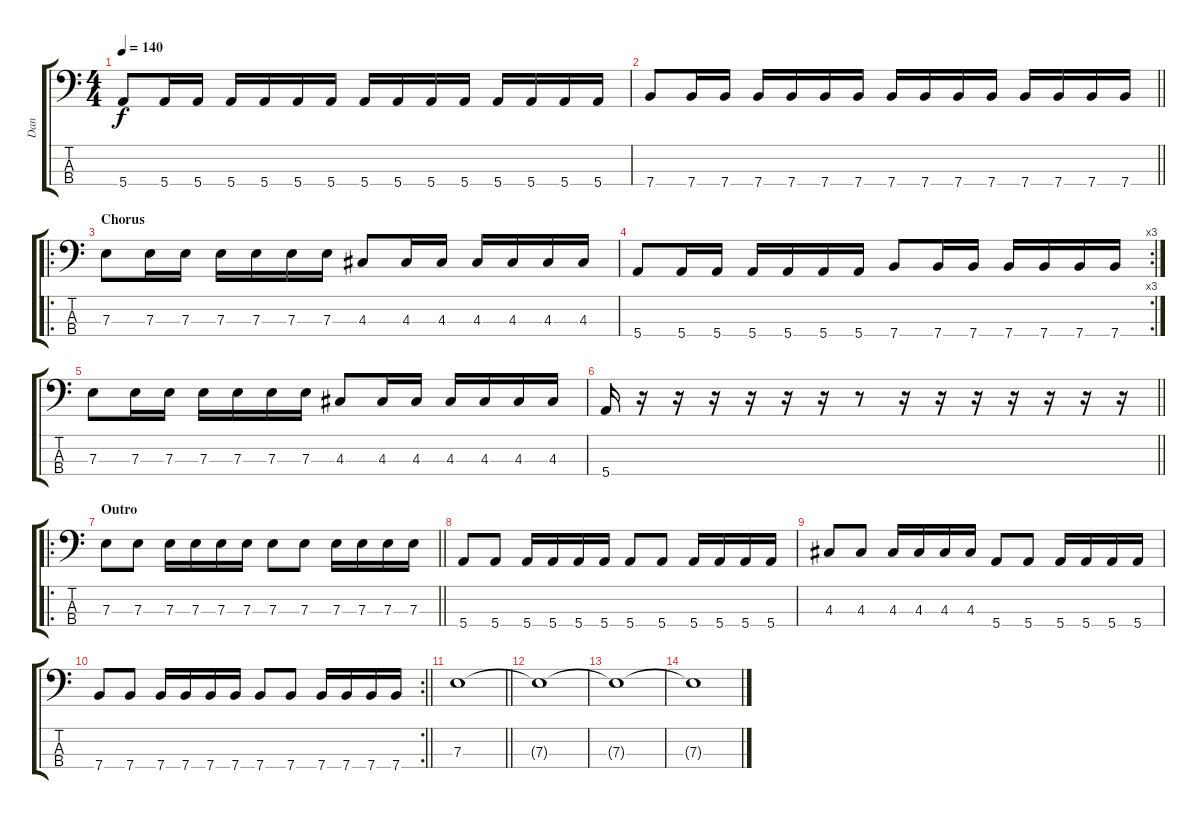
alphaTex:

\track ("Dan" "Dan") {instrument electricbassfinger}
\staff {score tabs}
\tuning (G2 D2 A1 E1) {hide}
\ts (4 4)
\tempo 140
\clef f4
\ks c
5.4.8{dy f} 5.4.16 5.4.16 5.4.16 5.4.16 5.4.16 5.4.16 5.4.16 5.4.16 5.4.16 5.4.16 5.4.16 5.4.16 5.4.16 5.4.16 |
\barLineRight lightlight
7.4.8 7.4.16 7.4.16 7.4.16 7.4.16 7.4.16 7.4.16 7.4.16 7.4.16 7.4.16 7.4.16 7.4.16 7.4.16 7.4.16 7.4.16 |
\ro
\section ("" "Chorus")
7.3.8 7.3.16 7.3.16 7.3.16 7.3.16 7.3.16 7.3.16 4.3.8 4.3.16 4.3.16 4.3.16 4.3.16 4.3.16 4.3.16 |
\rc 3
5.4.8 5.4.16 5.4.16 5.4.16 5.4.16 5.4.16 5.4.16 7.4.8 7.4.16 7.4.16 7.4.16 7.4.16 7.4.16 7.4.16 |
7.3.8 7.3.16 7.3.16 7.3.16 7.3.16 7.3.16 7.3.16 4.3.8 4.3.16 4.3.16 4.3.16 4.3.16 4.3.16 4.3.16 |
\barLineRight lightlight
5.4.16 r.16 r.16 r.16 r.16 r.16 r.16 r.8 r.16 r.16 r.16 r.16 r.16 r.16 r.16 |
\ro
\section ("" "Outro ")
\barLineRight lightlight
7.3.8 7.3.8 7.3.16 7.3.16 7.3.16 7.3.16 7.3.8 7.3.8 7.3.16 7.3.16 7.3.16 7.3.16 |
5.4.8 5.4.8 5.4.16 5.4.16 5.4.16 5.4.16 5.4.8 5.4.8 5.4.16 5.4.16 5.4.16 5.4.16 |
4.3.8 4.3.8 4.3.16 4.3.16 4.3.16 4.3.16 5.4.8 5.4.8 5.4.16 5.4.16 5.4.16 5.4.16 |
\rc 2
\barLineRight lightlight
7.4.8 7.4.8 7.4.16 7.4.16 7.4.16 7.4.16 7.4.8 7.4.8 7.4.16 7.4.16 7.4.16 7.4.16 |
\barLineRight lightlight
7.3.1 |
7.3{t}.1 |
7.3{t}.1{volume 0} |
7.3{t}.1
